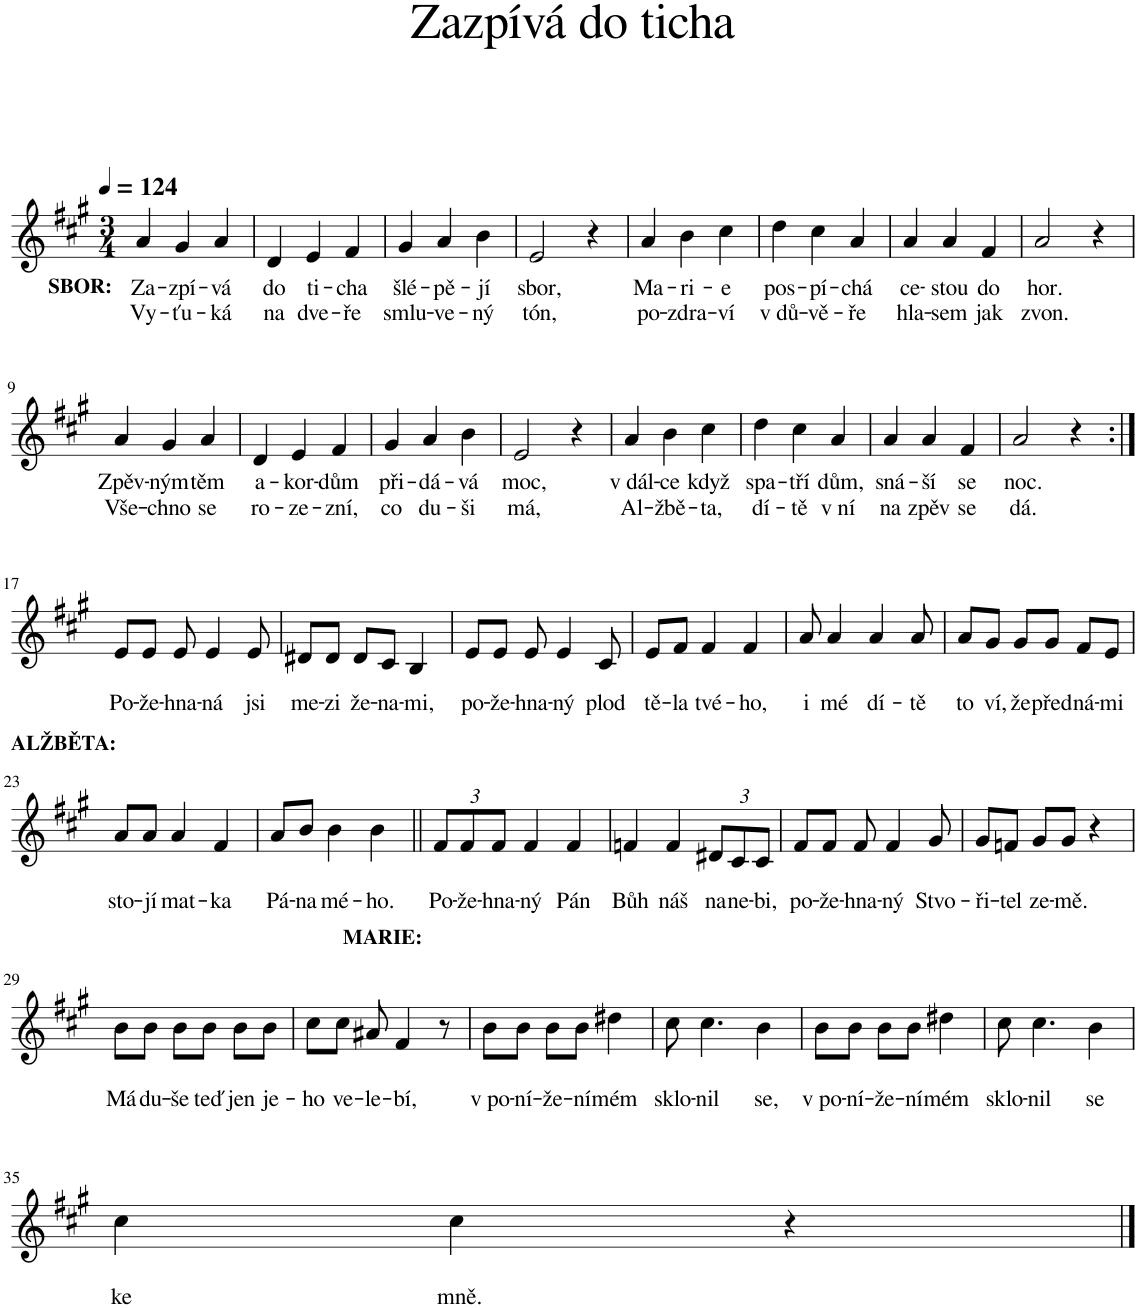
**kern	**text	**text
*part1	*part1	*part1
*staff1	*staff1	*staff1
*I"Piano	*	*
*I'Pno.	*	*
*clefG2	*	*
*k[f#c#g#]	*	*
*M3/4	*	*
*MM124	*	*
=1	=1	=1
!LO:TX:b:B:t=SBOR&colon;	!	!
!	!LO:LY:b	!LO:LY:b
4a/	Za-	Vy-
!	!LO:LY:b	!LO:LY:b
4g#/	-zpí-	-ťu-
!	!LO:LY:b	!LO:LY:b
4a/	-vá	-ká
=2	=2	=2
!	!LO:LY:b	!LO:LY:b
4d/	do	na
!	!LO:LY:b	!LO:LY:b
4e/	ti-	dve-
!	!LO:LY:b	!LO:LY:b
4f#/	-cha	-ře
=3	=3	=3
!	!LO:LY:b	!LO:LY:b
4g#/	šlé-	smlu-
!	!LO:LY:b	!LO:LY:b
4a/	-pě-	-ve-
!	!LO:LY:b	!LO:LY:b
4b\	-jí	-ný
=4	=4	=4
!	!LO:LY:b	!LO:LY:b
2e/	sbor,	tón,
4r	.	.
=5	=5	=5
!	!LO:LY:b	!LO:LY:b
4a/	Ma-	po-
!	!LO:LY:b	!LO:LY:b
4b\	-ri-	-zdra-
!	!LO:LY:b	!LO:LY:b
4cc#\	-e	-ví
=6	=6	=6
!	!LO:LY:b	!LO:LY:b
4dd\	pos-	v dů-
!	!LO:LY:b	!LO:LY:b
4cc#\	-pí-	-vě-
!	!LO:LY:b	!LO:LY:b
4a/	-chá	-ře
=7	=7	=7
!	!LO:LY:b	!LO:LY:b
4a/	ce-	hla-
!	!LO:LY:b	!LO:LY:b
4a/	-stou	-sem
!	!LO:LY:b	!LO:LY:b
4f#/	do	jak
=8	=8	=8
!	!LO:LY:b	!LO:LY:b
2a/	hor.	zvon.
4r	.	.
!!LO:LB:g=z
=9	=9	=9
!	!LO:LY:b	!LO:LY:b
4a/	Zpěv-	Vše-
!	!LO:LY:b	!LO:LY:b
4g#/	ným	-chno
!	!LO:LY:b	!LO:LY:b
4a/	těm	se
=10	=10	=10
!	!LO:LY:b	!LO:LY:b
4d/	a-	ro-
!	!LO:LY:b	!LO:LY:b
4e/	-kor-	-ze-
!	!LO:LY:b	!LO:LY:b
4f#/	-dům	-zní,
=11	=11	=11
!	!LO:LY:b	!LO:LY:b
4g#/	při-	co
!	!LO:LY:b	!LO:LY:b
4a/	-dá-	du-
!	!LO:LY:b	!LO:LY:b
4b\	-vá	-ši
=12	=12	=12
!	!LO:LY:b	!LO:LY:b
2e/	moc,	má,
4r	.	.
=13	=13	=13
!	!LO:LY:b	!LO:LY:b
4a/	v dál-	Al-
!	!LO:LY:b	!LO:LY:b
4b\	-ce	-žbě-
!	!LO:LY:b	!LO:LY:b
4cc#\	když	-ta,
=14	=14	=14
!	!LO:LY:b	!LO:LY:b
4dd\	spa-	dí-
!	!LO:LY:b	!LO:LY:b
4cc#\	-tří	-tě
!	!LO:LY:b	!LO:LY:b
4a/	dům,	v ní
=15	=15	=15
!	!LO:LY:b	!LO:LY:b
4a/	sná-	na
!	!LO:LY:b	!LO:LY:b
4a/	-ší	zpěv
!	!LO:LY:b	!LO:LY:b
4f#/	se	se
=16	=16	=16
!	!LO:LY:b	!LO:LY:b
2a/	noc.	dá.
4r	.	.
!!LO:LB:g=z
=17:|!	=17:|!	=17:|!
!LO:TX:b:B:t=ALŽBĚTA&colon;	!	!
!	!	!LO:LY:b
8e/L	.	Po-
!	!	!LO:LY:b
8e/J	.	-že-
!	!	!LO:LY:b
8e/	.	-hna-
!	!	!LO:LY:b
4e/	.	-ná
!	!	!LO:LY:b
8e/	.	jsi
=18	=18	=18
!	!	!LO:LY:b
8d#X/L	.	me-
!	!	!LO:LY:b
8d#/J	.	-zi
!	!	!LO:LY:b
8d#/L	.	že-
!	!	!LO:LY:b
8c#/J	.	-na-
!	!	!LO:LY:b
4B/	.	-mi,
=19	=19	=19
!	!	!LO:LY:b
8e/L	.	po-
!	!	!LO:LY:b
8e/J	.	-že-
!	!	!LO:LY:b
8e/	.	-hna-
!	!	!LO:LY:b
4e/	.	-ný
!	!	!LO:LY:b
8c#/	.	plod
=20	=20	=20
!	!	!LO:LY:b
8e/L	.	tě-
!	!	!LO:LY:b
8f#/J	.	-la
!	!	!LO:LY:b
4f#/	.	tvé-
!	!	!LO:LY:b
4f#/	.	-ho,
=21	=21	=21
!	!	!LO:LY:b
8a/	.	i
!	!	!LO:LY:b
4a/	.	mé
!	!	!LO:LY:b
4a/	.	dí-
!	!	!LO:LY:b
8a/	.	-tě
=22	=22	=22
!	!	!LO:LY:b
8a/L	.	to
!	!	!LO:LY:b
8g#/J	.	ví,
!	!	!LO:LY:b
8g#/L	.	že
!	!	!LO:LY:b
8g#/J	.	před
!	!	!LO:LY:b
8f#/L	.	ná-
!	!	!LO:LY:b
8e/J	.	-mi
!!LO:LB:g=z
=23	=23	=23
!	!	!LO:LY:b
8a/L	.	sto-
!	!	!LO:LY:b
8a/J	.	-jí
!	!	!LO:LY:b
4a/	.	mat-
!	!	!LO:LY:b
4f#/	.	-ka
=24	=24	=24
!	!	!LO:LY:b
8a/L	.	Pá-
!	!	!LO:LY:b
8b/J	.	na
!	!	!LO:LY:b
4b\	.	mé-
!	!	!LO:LY:b
4b\	.	-ho.
=25||	=25||	=25||
*Xbrackettup	*	*
!LO:TX:b:B:t=MARIE&colon;	!	!
!	!	!LO:LY:b
12f#/L	.	Po-
!	!	!LO:LY:b
12f#/	.	-že-
!	!	!LO:LY:b
12f#/J	.	-hna-
!	!	!LO:LY:b
4f#/	.	-ný
!	!	!LO:LY:b
4f#/	.	Pán
=26	=26	=26
!	!	!LO:LY:b
4fn/	.	Bůh
!	!	!LO:LY:b
4f/	.	náš
!	!	!LO:LY:b
12d#X/L	.	na
!	!	!LO:LY:b
12c#/	.	ne-
!	!	!LO:LY:b
12c#/J	.	-bi,
=27	=27	=27
!	!	!LO:LY:b
8f#/L	.	po-
!	!	!LO:LY:b
8f#/J	.	-že-
!	!	!LO:LY:b
8f#/	.	-hna-
!	!	!LO:LY:b
4f#/	.	-ný
!	!	!LO:LY:b
8g#/	.	Stvo-
=28	=28	=28
!	!	!LO:LY:b
8g#/L	.	-ři-
!	!	!LO:LY:b
8fn/J	.	-tel
!	!	!LO:LY:b
8g#/L	.	ze-
!	!	!LO:LY:b
8g#/J	.	-mě.
4r	.	.
!!LO:LB:g=z
=29	=29	=29
!	!	!LO:LY:b
8b\L	.	Má
!	!	!LO:LY:b
8b\J	.	du-
!	!	!LO:LY:b
8b\L	.	-še
!	!	!LO:LY:b
8b\J	.	teď
!	!	!LO:LY:b
8b\L	.	jen
!	!	!LO:LY:b
8b\J	.	je-
=30	=30	=30
!	!	!LO:LY:b
8cc#\L	.	-ho
!	!	!LO:LY:b
8cc#\J	.	ve-
!	!	!LO:LY:b
8a#X/	.	-le-
!	!	!LO:LY:b
4f#/	.	-bí,
8r	.	.
=31	=31	=31
!	!	!LO:LY:b
8b\L	.	v po-
!	!	!LO:LY:b
8b\J	.	-ní-
!	!	!LO:LY:b
8b\L	.	-že-
!	!	!LO:LY:b
8b\J	.	-ní
!	!	!LO:LY:b
4dd#X\	.	mém
=32	=32	=32
!	!	!LO:LY:b
8cc#\	.	sklo-
!	!	!LO:LY:b
4.cc#\	.	-nil
!	!	!LO:LY:b
4b\	.	se,
=33	=33	=33
!	!	!LO:LY:b
8b\L	.	v po-
!	!	!LO:LY:b
8b\J	.	-ní-
!	!	!LO:LY:b
8b\L	.	-že-
!	!	!LO:LY:b
8b\J	.	-ní
!	!	!LO:LY:b
4dd#X\	.	mém
=34	=34	=34
!	!	!LO:LY:b
8cc#\	.	sklo-
!	!	!LO:LY:b
4.cc#\	.	-nil
!	!	!LO:LY:b
4b\	.	se
!!LO:LB:g=z
=35	=35	=35
!	!	!LO:LY:b
4cc#\	.	ke
!	!	!LO:LY:b
4cc#\	.	mně.
4r	.	.
==	==	==
*-	*-	*-
